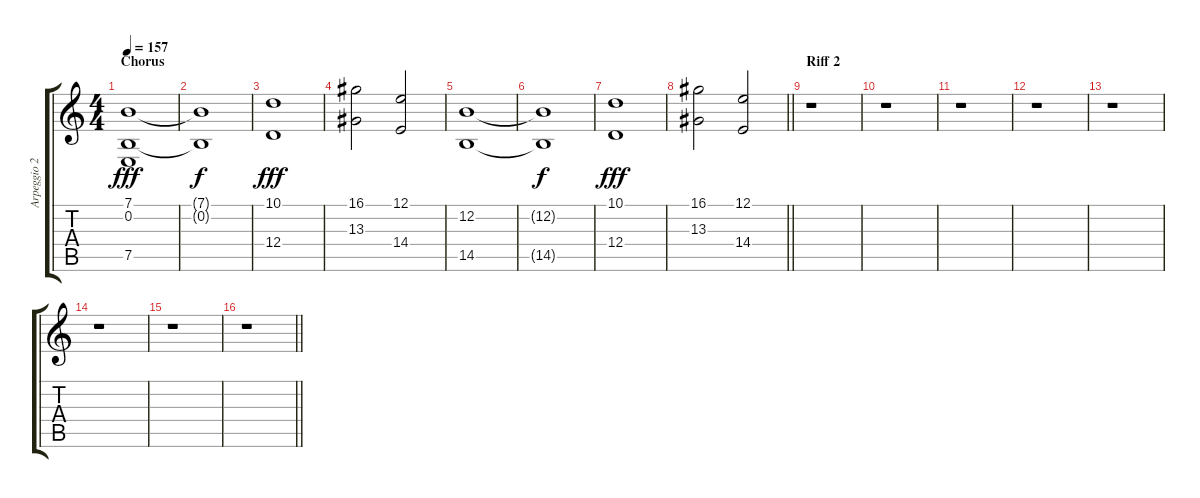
\track ("Arpeggio 2" "Arpeggio 2") {instrument lead3calliope}
\staff {score tabs}
\tuning (E4 B3 G3 D3 A2 E2) {hide}
\ts (4 4)
\section ("" "Chorus")
\tempo 157
\clef g2
\ks c
(7.1 0.2 7.5).1{dy fff} |
(7.1{t} 0.2{t}).1{dy f} |
(10.1 12.4).1{dy fff} |
(16.1 13.3).2 (12.1 14.4).2 |
(12.2 14.5).1 |
(12.2{t} 14.5{t}).1{dy f} |
(10.1 12.4).1{dy fff} |
\barLineRight lightlight
(16.1 13.3).2 (12.1 14.4).2 |
\section ("" "Riff 2")
r.1 |
r.1 |
r.1 |
r.1 |
r.1 |
r.1 |
r.1 |
\barLineRight lightlight
r.1
